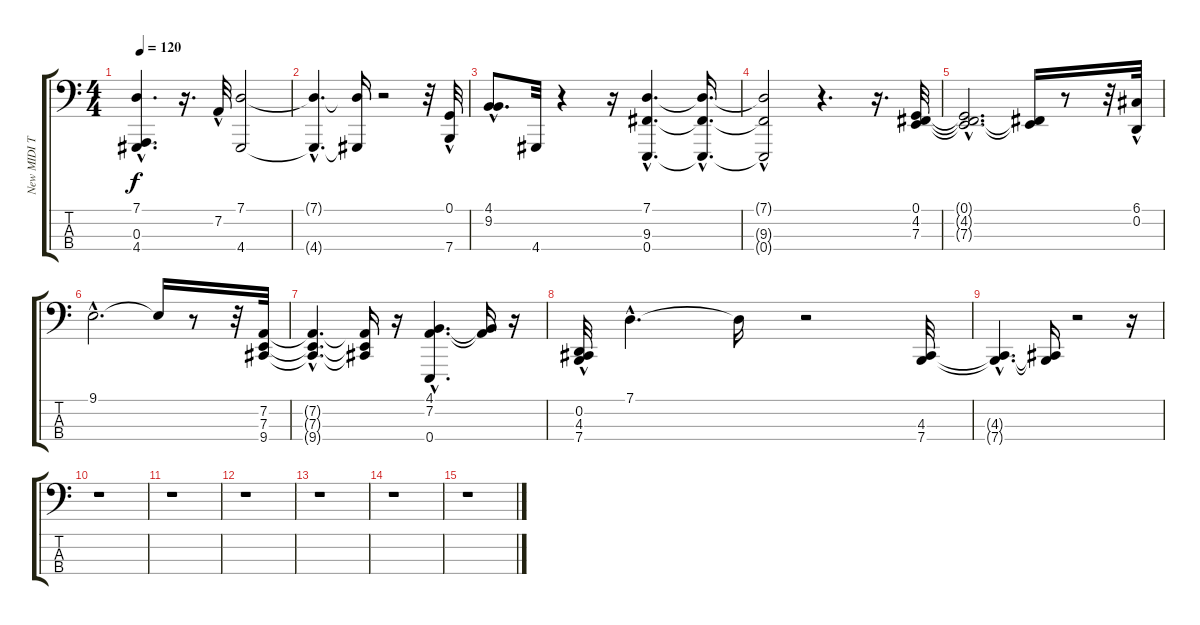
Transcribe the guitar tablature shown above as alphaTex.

\track ("New MIDI Track" "New MIDI T") {instrument trumpet}
\staff {score tabs}
\tuning (G2 D2 A1 E1) {hide}
\ts (4 4)
\tempo 120
\clef f4
\ks c
(7.1{hac t} 0.3{t} 4.4{hac t}).4{d dy f} r.16{d} 7.2{hac}.32 (7.1 4.4).2 |
(7.1{hac t} 4.4{hac t}).4{d} (7.1{t} 4.4{t}).16 r.2 r.32 (0.1{hac} 7.4{hac}).32 |
(4.1{hac} 9.2{hac}).8{d} 4.4.32 r.4 r.16 (7.1{hac} 9.3{hac} 0.4{hac}).4{d} (7.1{hac t} 9.3{hac t} 0.4{hac t}).16{d} |
(7.1{t} 9.3{hac t} 0.4{hac t}).2 r.4{d} r.16{d} (0.1 4.2 7.3).32 |
(0.1{hac t} 4.2{hac t} 7.3{hac t}).2{d} (4.2{t} 7.3{t}).16 r.8 r.32 (6.1{hac} 0.2{hac}).32 |
9.1{hac}.2{d} 9.1{t}.16 r.8 r.32 (7.2 7.3 9.4).32 |
(7.2{hac t} 7.3{hac t} 9.4{hac t}).4{d} (7.2{t} 7.3{t} 9.4{t}).16 r.16 (4.1{hac} 7.2{hac} 0.4{hac}).4{d} (4.1{t} 7.2{t}).16 r.16 |
(0.2{hac} 4.3{hac} 7.4{hac}).32 7.1{hac}.4{d} 7.1{t}.16 r.2 (4.3 7.4).32 |
(4.3{hac t} 7.4{hac t}).4{d} (4.3{t} 7.4{t}).16 r.2 r.16 |
r.1 |
r.1 |
r.1 |
r.1 |
r.1 |
r.1
